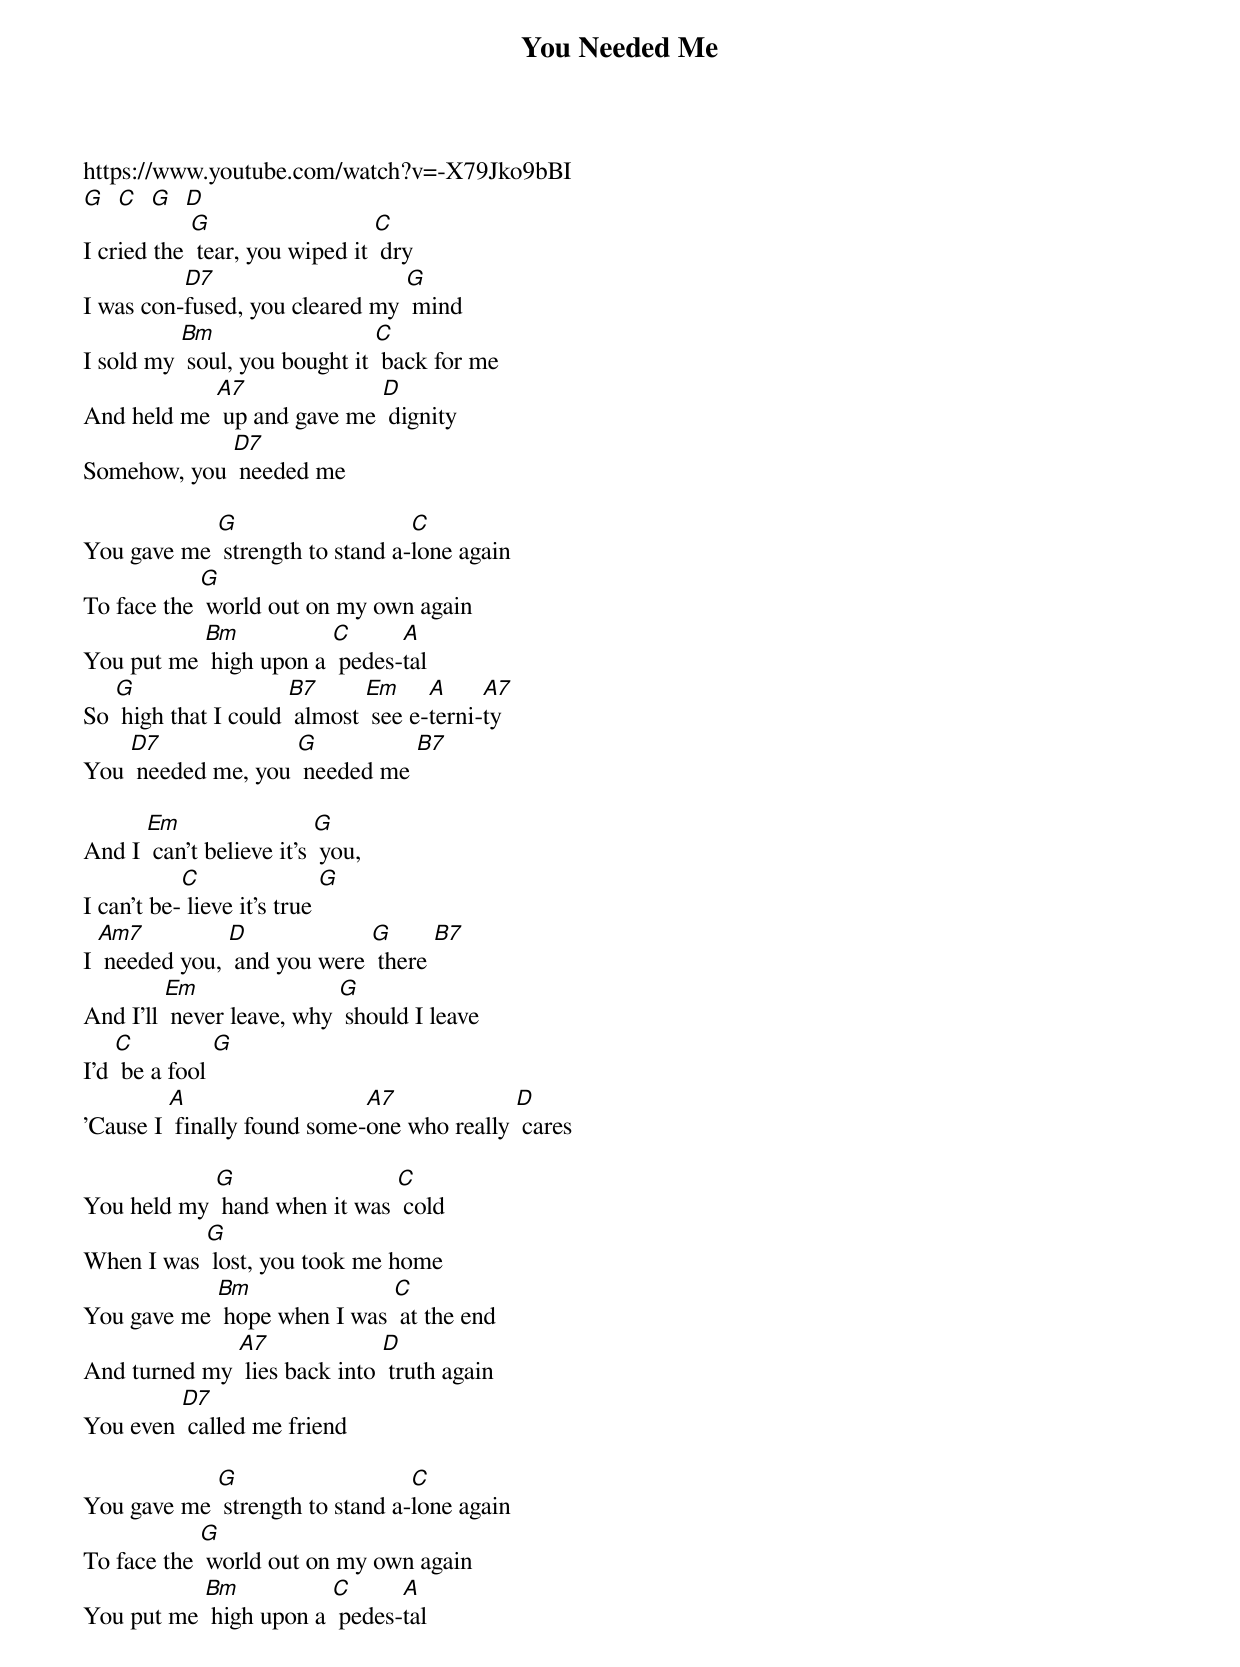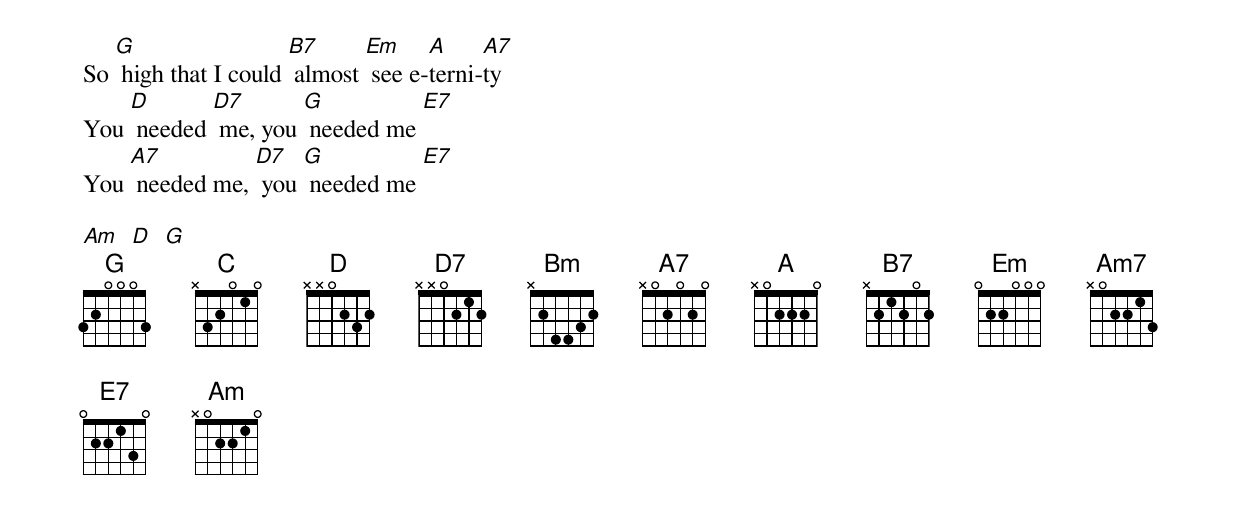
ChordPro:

{t: You Needed Me }
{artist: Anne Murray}
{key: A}
https://www.youtube.com/watch?v=-X79Jko9bBI
{c: }
[G]  [C]  [G]  [D]
I cried the [G] tear, you wiped it [C] dry
I was con-[D7]fused, you cleared my [G] mind
I sold my [Bm] soul, you bought it [C] back for me
And held me [A7] up and gave me [D] dignity
Somehow, you [D7] needed me

You gave me [G] strength to stand a-[C]lone again
To face the [G] world out on my own again
You put me [Bm] high upon a [C] pedes-[A]tal
So [G] high that I could [B7] almost [Em] see e-[A]terni-[A7]ty
You [D7] needed me, you [G] needed me [B7]

And I [Em] can't believe it's [G] you,
I can't be-[C] lieve it's true [G]
I [Am7] needed you, [D] and you were [G] there [B7]
And I'll [Em] never leave, why [G] should I leave
I'd [C] be a fool [G]
'Cause I [A] finally found some-[A7]one who really [D] cares

You held my [G] hand when it was [C] cold
When I was [G] lost, you took me home
You gave me [Bm] hope when I was [C] at the end
And turned my [A7] lies back into [D] truth again
You even [D7] called me friend

You gave me [G] strength to stand a-[C]lone again
To face the [G] world out on my own again
You put me [Bm] high upon a [C] pedes-[A]tal
So [G] high that I could [B7] almost [Em] see e-[A]terni-[A7]ty
You [D] needed [D7] me, you [G] needed me [E7]
You [A7] needed me, [D7] you [G] needed me [E7]

[Am]  [D]  [G]
